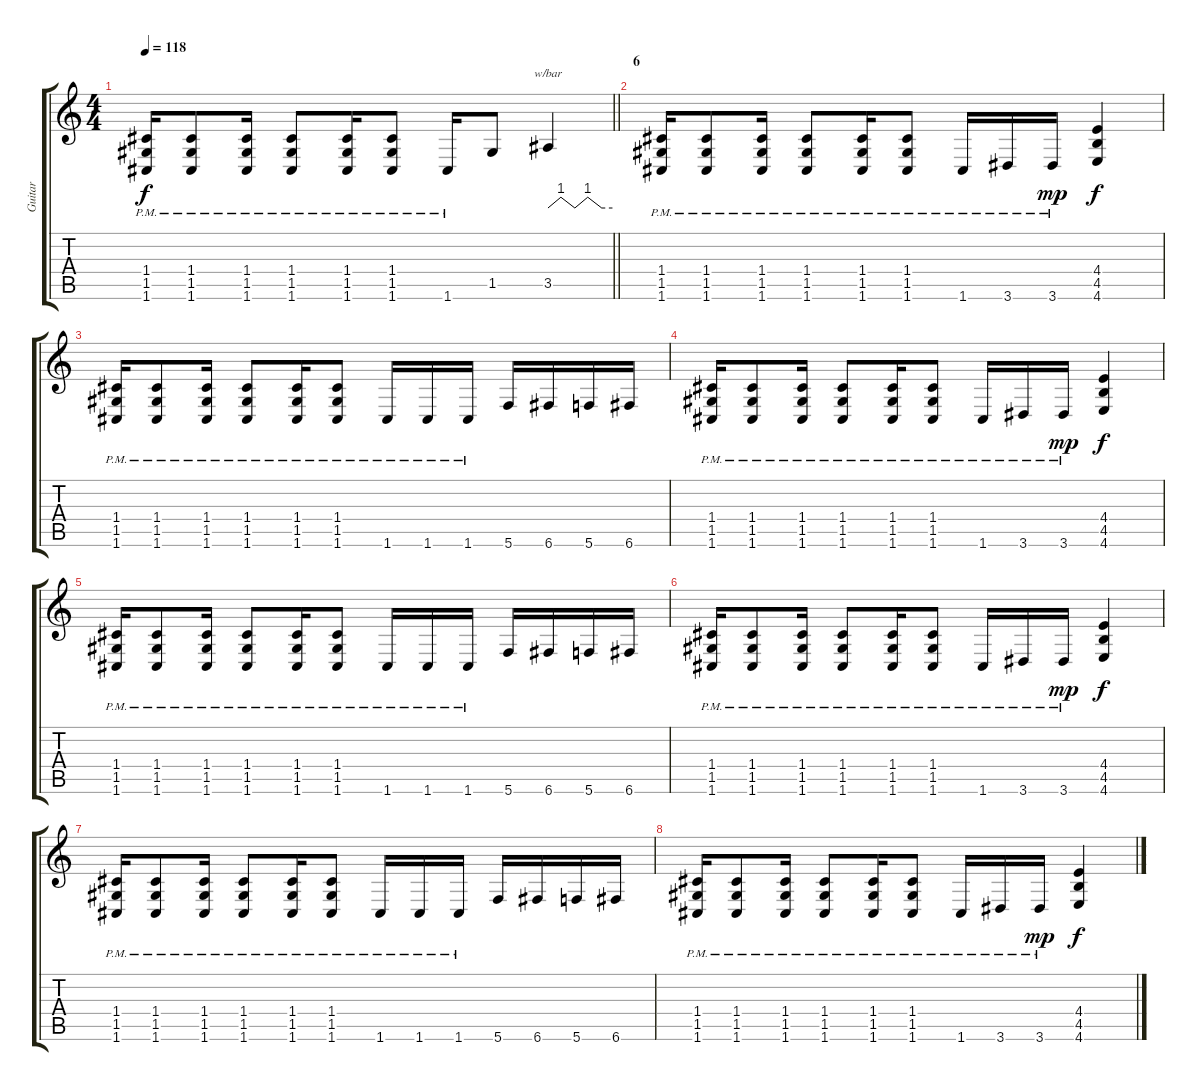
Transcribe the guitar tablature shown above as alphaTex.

\track ("Guitar" "Guitar") {mute instrument distortionguitar}
\staff {score tabs}
\tuning (D4 A3 F3 C3 G2 C2) {hide}
\ts (4 4)
\tempo 118
\clef g2
\barLineRight lightlight
\ks c
(1.4{pm} 1.5{pm} 1.6{pm}).16{dy f} (1.4{pm} 1.5{pm} 1.6{pm}).8 (1.4{pm} 1.5{pm} 1.6{pm}).16 (1.4{pm} 1.5{pm} 1.6{pm}).8 (1.4{pm} 1.5{pm} 1.6{pm}).16 (1.4{pm} 1.5{pm} 1.6{pm}).8 1.6{pm}.16 1.5.8 3.5.4{tbe (custom default 0 0 12 4 25 0 37 4 50 0 60 0)} |
\section ("" "6")
(1.4{pm} 1.5{pm} 1.6{pm}).16 (1.4{pm} 1.5{pm} 1.6{pm}).8 (1.4{pm} 1.5{pm} 1.6{pm}).16 (1.4{pm} 1.5{pm} 1.6{pm}).8 (1.4{pm} 1.5{pm} 1.6{pm}).16 (1.4{pm} 1.5{pm} 1.6{pm}).8 1.6{pm}.16 3.6{pm}.16 3.6{pm}.16{dy mp} (4.4 4.5 4.6).4{dy f} |
(1.4{pm} 1.5{pm} 1.6{pm}).16 (1.4{pm} 1.5{pm} 1.6{pm}).8 (1.4{pm} 1.5{pm} 1.6{pm}).16 (1.4{pm} 1.5{pm} 1.6{pm}).8 (1.4{pm} 1.5{pm} 1.6{pm}).16 (1.4{pm} 1.5{pm} 1.6{pm}).8 1.6{pm}.16 1.6{pm}.16 1.6{pm}.16 5.6.16 6.6.16 5.6.16 6.6.16 |
(1.4{pm} 1.5{pm} 1.6{pm}).16 (1.4{pm} 1.5{pm} 1.6{pm}).8 (1.4{pm} 1.5{pm} 1.6{pm}).16 (1.4{pm} 1.5{pm} 1.6{pm}).8 (1.4{pm} 1.5{pm} 1.6{pm}).16 (1.4{pm} 1.5{pm} 1.6{pm}).8 1.6{pm}.16 3.6{pm}.16 3.6{pm}.16{dy mp} (4.4 4.5 4.6).4{dy f} |
(1.4{pm} 1.5{pm} 1.6{pm}).16 (1.4{pm} 1.5{pm} 1.6{pm}).8 (1.4{pm} 1.5{pm} 1.6{pm}).16 (1.4{pm} 1.5{pm} 1.6{pm}).8 (1.4{pm} 1.5{pm} 1.6{pm}).16 (1.4{pm} 1.5{pm} 1.6{pm}).8 1.6{pm}.16 1.6{pm}.16 1.6{pm}.16 5.6.16 6.6.16 5.6.16 6.6.16 |
(1.4{pm} 1.5{pm} 1.6{pm}).16 (1.4{pm} 1.5{pm} 1.6{pm}).8 (1.4{pm} 1.5{pm} 1.6{pm}).16 (1.4{pm} 1.5{pm} 1.6{pm}).8 (1.4{pm} 1.5{pm} 1.6{pm}).16 (1.4{pm} 1.5{pm} 1.6{pm}).8 1.6{pm}.16 3.6{pm}.16 3.6{pm}.16{dy mp} (4.4 4.5 4.6).4{dy f} |
(1.4{pm} 1.5{pm} 1.6{pm}).16 (1.4{pm} 1.5{pm} 1.6{pm}).8 (1.4{pm} 1.5{pm} 1.6{pm}).16 (1.4{pm} 1.5{pm} 1.6{pm}).8 (1.4{pm} 1.5{pm} 1.6{pm}).16 (1.4{pm} 1.5{pm} 1.6{pm}).8 1.6{pm}.16 1.6{pm}.16 1.6{pm}.16 5.6.16 6.6.16 5.6.16 6.6.16 |
(1.4{pm} 1.5{pm} 1.6{pm}).16 (1.4{pm} 1.5{pm} 1.6{pm}).8 (1.4{pm} 1.5{pm} 1.6{pm}).16 (1.4{pm} 1.5{pm} 1.6{pm}).8 (1.4{pm} 1.5{pm} 1.6{pm}).16 (1.4{pm} 1.5{pm} 1.6{pm}).8 1.6{pm}.16 3.6{pm}.16 3.6{pm}.16{dy mp} (4.4 4.5 4.6).4{dy f}
